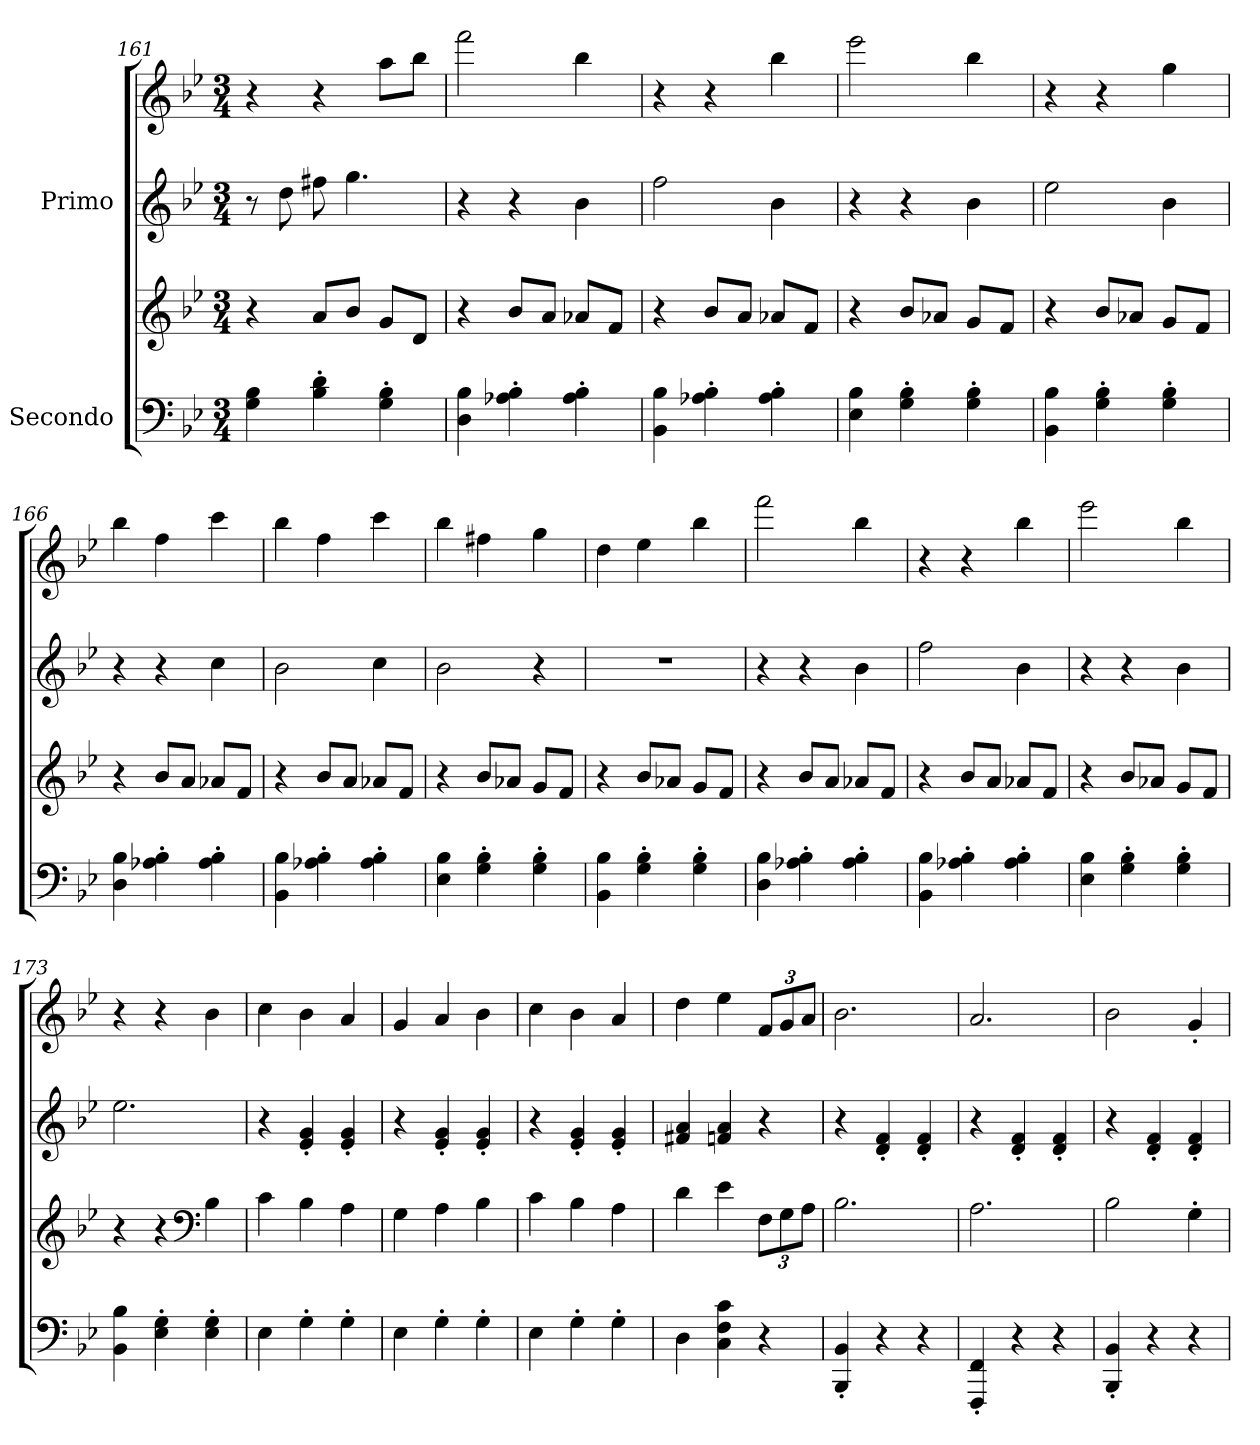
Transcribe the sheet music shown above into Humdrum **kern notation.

**kern	**kern	**kern	**kern
*part2	*part2	*part1	*part1
*staff4	*staff3	*staff2	*staff1
*I"Secondo	*	*I"Primo	*
*clefF4	*clefG2	*clefG2	*clefG2
*k[b-e-]	*k[b-e-]	*k[b-e-]	*k[b-e-]
*M3/4	*M3/4	*M3/4	*M3/4
=161	=161	=161	=161
4G\ 4B-\	4r	8r	4r
.	.	8dd\	.
4B-\' 4d\'	8a/L	8ff#X\	4r
.	8b-/J	4.gg\	.
4G\' 4B-\'	8g/L	.	8aa\L
.	8d/J	.	8bb-\J
=162	=162	=162	=162
4D\ 4B-\	4r	4r	2fff\
4A-X\' 4B-\'	8b-/L	4r	.
.	8a/J	.	.
4A-\' 4B-\'	8a-X/L	4b-\	4bb-\
.	8f/J	.	.
!!LO:PB:g=z
=163	=163	=163	=163
4BB-\ 4B-\	4r	2ff\	4r
4A-X\' 4B-\'	8b-/L	.	4r
.	8a/J	.	.
4A-\' 4B-\'	8a-X/L	4b-\	4bb-\
.	8f/J	.	.
=164	=164	=164	=164
4E-\ 4B-\	4r	4r	2eee-\
4G\' 4B-\'	8b-/L	4r	.
.	8a-X/J	.	.
4G\' 4B-\'	8g/L	4b-\	4bb-\
.	8f/J	.	.
=165	=165	=165	=165
4BB-\ 4B-\	4r	2ee-\	4r
4G\' 4B-\'	8b-/L	.	4r
.	8a-X/J	.	.
4G\' 4B-\'	8g/L	4b-\	4gg\
.	8f/J	.	.
=166	=166	=166	=166
4D\ 4B-\	4r	4r	4bb-\
4A-X\' 4B-\'	8b-/L	4r	4ff\
.	8a/J	.	.
4A-\' 4B-\'	8a-X/L	4cc\	4ccc\
.	8f/J	.	.
=167	=167	=167	=167
4BB-\ 4B-\	4r	2b-\	4bb-\
4A-X\' 4B-\'	8b-/L	.	4ff\
.	8a/J	.	.
4A-\' 4B-\'	8a-X/L	4cc\	4ccc\
.	8f/J	.	.
=168	=168	=168	=168
4E-\ 4B-\	4r	2b-\	4bb-\
4G\' 4B-\'	8b-/L	.	4ff#X\
.	8a-X/J	.	.
4G\' 4B-\'	8g/L	4r	4gg\
.	8f/J	.	.
!!LO:LB:g=z
=169	=169	=169	=169
4BB-\ 4B-\	4r	2.r	4dd\
4G\' 4B-\'	8b-/L	.	4ee-\
.	8a-X/J	.	.
4G\' 4B-\'	8g/L	.	4bb-\
.	8f/J	.	.
=170	=170	=170	=170
4D\ 4B-\	4r	4r	2fff\
4A-X\' 4B-\'	8b-/L	4r	.
.	8a/J	.	.
4A-\' 4B-\'	8a-X/L	4b-\	4bb-\
.	8f/J	.	.
=171	=171	=171	=171
4BB-\ 4B-\	4r	2ff\	4r
4A-X\' 4B-\'	8b-/L	.	4r
.	8a/J	.	.
4A-\' 4B-\'	8a-X/L	4b-\	4bb-\
.	8f/J	.	.
=172	=172	=172	=172
4E-\ 4B-\	4r	4r	2eee-\
4G\' 4B-\'	8b-/L	4r	.
.	8a-X/J	.	.
4G\' 4B-\'	8g/L	4b-\	4bb-\
.	8f/J	.	.
=173	=173	=173	=173
4BB-\ 4B-\	4r	2.ee-\	4r
4E-\' 4G\'	4r	.	4r
*	*clefF4	*	*
4E-\' 4G\'	4B-\	.	4b-\
=174	=174	=174	=174
4E-\	4c\	4r	4cc\
4G'\	4B-\	4e-/' 4g/'	4b-\
4G'\	4A\	4e-/' 4g/'	4a/
=175	=175	=175	=175
4E-\	4G\	4r	4g/
4G'\	4A\	4e-/' 4g/'	4a/
4G'\	4B-\	4e-/' 4g/'	4b-\
!!LO:LB:g=z
=176	=176	=176	=176
4E-\	4c\	4r	4cc\
4G'\	4B-\	4e-/' 4g/'	4b-\
4G'\	4A\	4e-/' 4g/'	4a/
=177	=177	=177	=177
4D\	4d\	4f#X/ 4a/	4dd\
4C\ 4F\ 4c\	4e-\	4fn/ 4a/	4ee-\
*	*Xbrackettup	*	*Xbrackettup
4r	12F\L	4r	12f/L
.	12G\	.	12g/
.	12A\J	.	12a/J
=178	=178	=178	=178
4BBB-/' 4BB-/'	2.B-\	4r	2.b-\
4r	.	4d/' 4f/'	.
4r	.	4d/' 4f/'	.
=179	=179	=179	=179
4FFF/' 4FF/'	2.A\	4r	2.a/
4r	.	4d/' 4f/'	.
4r	.	4d/' 4f/'	.
=180	=180	=180	=180
4BBB-/' 4BB-/'	2B-\	4r	2b-\
4r	.	4d/' 4f/'	.
4r	4G'\	4d/' 4f/'	4g'/
=	=	=	=
*-	*-	*-	*-
